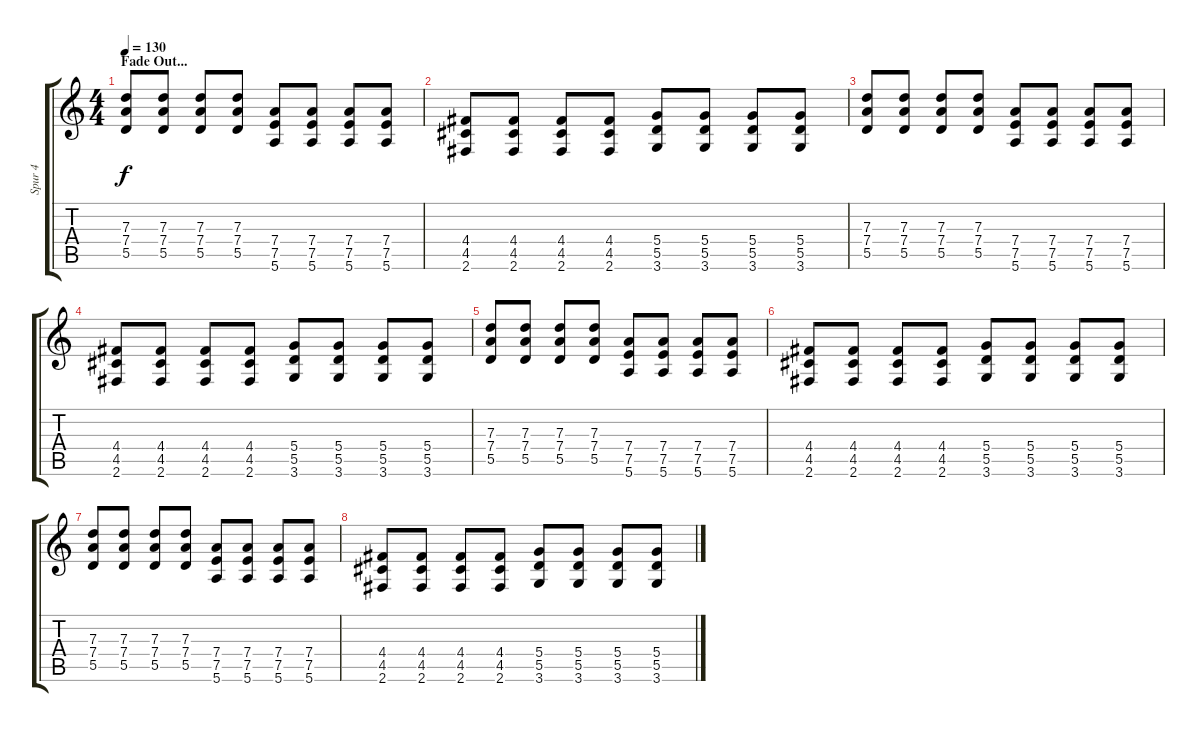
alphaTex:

\track ("Spur 4" "Spur 4") {instrument distortionguitar}
\staff {score tabs}
\tuning (E4 B3 G3 D3 A2 E2) {hide}
\ts (4 4)
\section ("" "Fade Out...")
\tempo 130
\clef g2
\ks c
(7.3 7.4 5.5).8{dy f} (7.3 7.4 5.5).8 (7.3 7.4 5.5).8 (7.3 7.4 5.5).8 (7.4 7.5 5.6).8 (7.4 7.5 5.6).8 (7.4 7.5 5.6).8 (7.4 7.5 5.6).8 |
(4.4 4.5 2.6).8 (4.4 4.5 2.6).8 (4.4 4.5 2.6).8 (4.4 4.5 2.6).8 (5.4 5.5 3.6).8 (5.4 5.5 3.6).8 (5.4 5.5 3.6).8 (5.4 5.5 3.6).8 |
(7.3 7.4 5.5).8 (7.3 7.4 5.5).8 (7.3 7.4 5.5).8 (7.3 7.4 5.5).8 (7.4 7.5 5.6).8 (7.4 7.5 5.6).8 (7.4 7.5 5.6).8 (7.4 7.5 5.6).8 |
(4.4 4.5 2.6).8 (4.4 4.5 2.6).8 (4.4 4.5 2.6).8 (4.4 4.5 2.6).8 (5.4 5.5 3.6).8 (5.4 5.5 3.6).8 (5.4 5.5 3.6).8 (5.4 5.5 3.6).8 |
(7.3 7.4 5.5).8 (7.3 7.4 5.5).8 (7.3 7.4 5.5).8 (7.3 7.4 5.5).8 (7.4 7.5 5.6).8 (7.4 7.5 5.6).8 (7.4 7.5 5.6).8 (7.4 7.5 5.6).8 |
(4.4 4.5 2.6).8 (4.4 4.5 2.6).8 (4.4 4.5 2.6).8 (4.4 4.5 2.6).8 (5.4 5.5 3.6).8 (5.4 5.5 3.6).8 (5.4 5.5 3.6).8 (5.4 5.5 3.6).8 |
(7.3 7.4 5.5).8 (7.3 7.4 5.5).8 (7.3 7.4 5.5).8 (7.3 7.4 5.5).8 (7.4 7.5 5.6).8 (7.4 7.5 5.6).8 (7.4 7.5 5.6).8 (7.4 7.5 5.6).8 |
(4.4 4.5 2.6).8 (4.4 4.5 2.6).8 (4.4 4.5 2.6).8 (4.4 4.5 2.6).8 (5.4 5.5 3.6).8 (5.4 5.5 3.6).8 (5.4 5.5 3.6).8 (5.4 5.5 3.6).8
